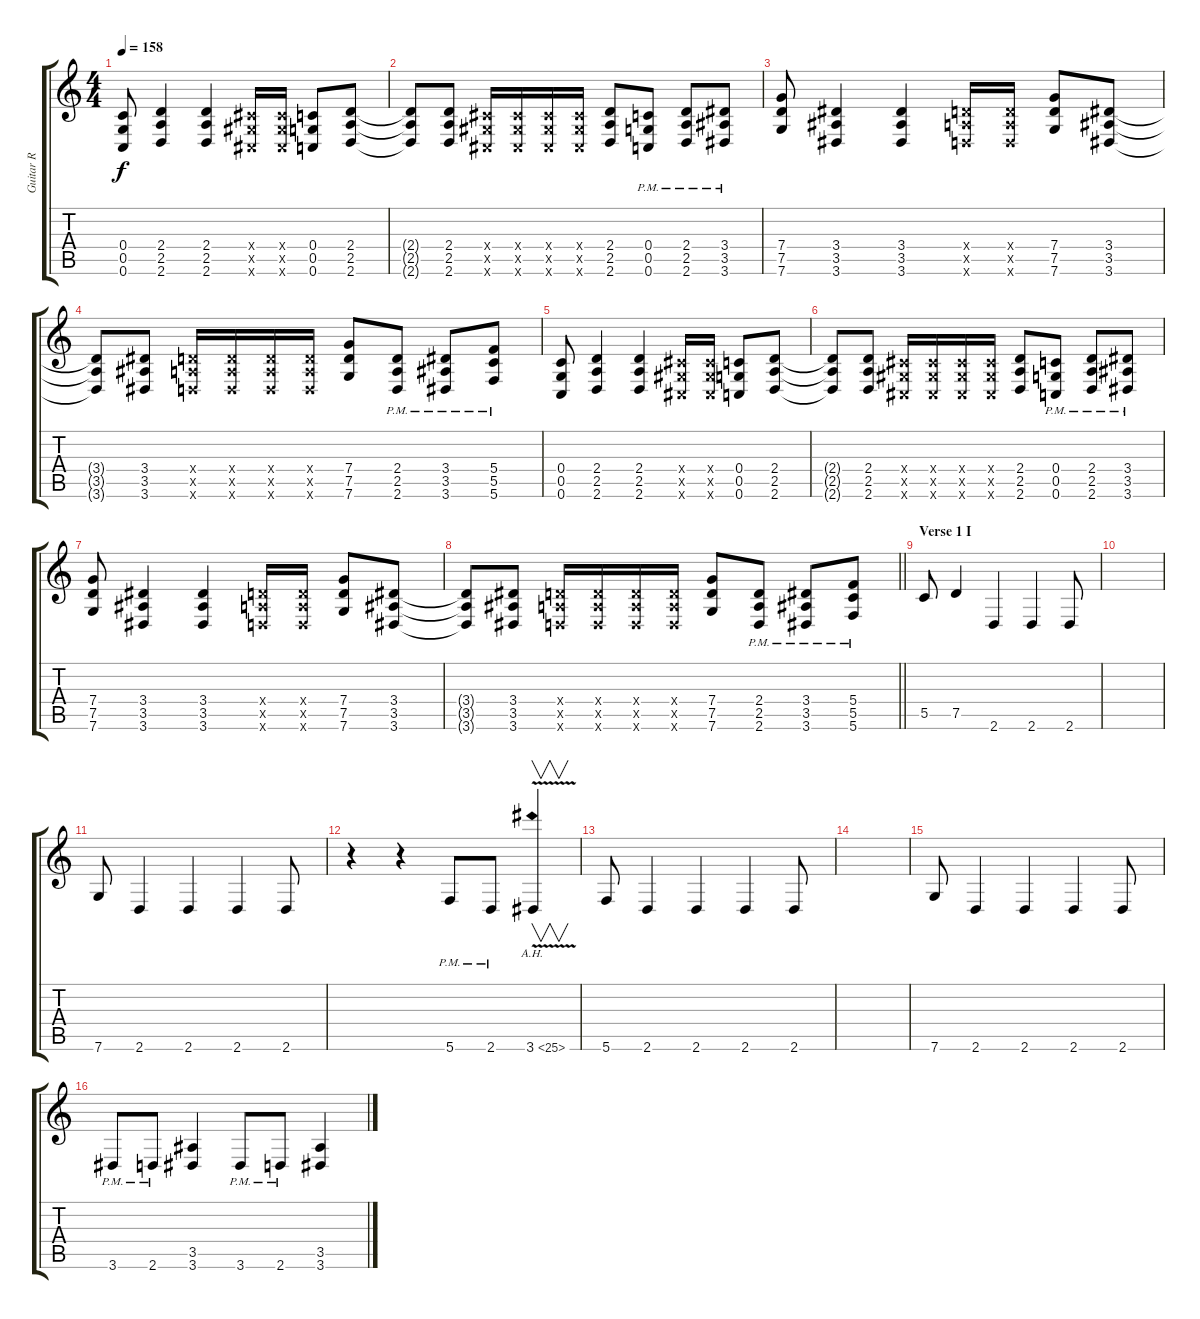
\track ("Guitar R" "Guitar R") {instrument overdrivenguitar}
\staff {score tabs}
\tuning (D4 A3 F3 C3 G2 C2) {hide}
\ts (4 4)
\tempo 158
\clef g2
\ks c
(0.4 0.5 0.6).8{dy f} (2.4 2.5 2.6).4 (2.4 2.5 2.6).4 (1.4{x} 1.5{x} 1.6{x}).16 (1.4{x} 1.5{x} 1.6{x}).16 (0.4 0.5 0.6).8 (2.4 2.5 2.6).8 |
(2.4{t} 2.5{t} 2.6{t}).8 (2.4 2.5 2.6).8 (1.4{x} 1.5{x} 1.6{x}).16 (1.4{x} 1.5{x} 1.6{x}).16 (1.4{x} 1.5{x} 1.6{x}).16 (1.4{x} 1.5{x} 1.6{x}).16 (2.4 2.5 2.6).8 (0.4{pm} 0.5{pm} 0.6{pm}).8 (2.4{pm} 2.5{pm} 2.6{pm}).8 (3.4{pm} 3.5{pm} 3.6{pm}).8 |
(7.4 7.5 7.6).8 (3.4 3.5 3.6).4 (3.4 3.5 3.6).4 (2.4{x} 2.5{x} 2.6{x}).16 (2.4{x} 2.5{x} 2.6{x}).16 (7.4 7.5 7.6).8 (3.4 3.5 3.6).8 |
(3.4{t} 3.5{t} 3.6{t}).8 (3.4 3.5 3.6).8 (2.4{x} 2.5{x} 2.6{x}).16 (2.4{x} 2.5{x} 2.6{x}).16 (2.4{x} 2.5{x} 2.6{x}).16 (2.4{x} 2.5{x} 2.6{x}).16 (7.4 7.5 7.6).8 (2.4{pm} 2.5{pm} 2.6{pm}).8 (3.4{pm} 3.5{pm} 3.6{pm}).8 (5.4{pm} 5.5{pm} 5.6{pm}).8 |
(0.4 0.5 0.6).8 (2.4 2.5 2.6).4 (2.4 2.5 2.6).4 (1.4{x} 1.5{x} 1.6{x}).16 (1.4{x} 1.5{x} 1.6{x}).16 (0.4 0.5 0.6).8 (2.4 2.5 2.6).8 |
(2.4{t} 2.5{t} 2.6{t}).8 (2.4 2.5 2.6).8 (1.4{x} 1.5{x} 1.6{x}).16 (1.4{x} 1.5{x} 1.6{x}).16 (1.4{x} 1.5{x} 1.6{x}).16 (1.4{x} 1.5{x} 1.6{x}).16 (2.4 2.5 2.6).8 (0.4{pm} 0.5{pm} 0.6{pm}).8 (2.4{pm} 2.5{pm} 2.6{pm}).8 (3.4{pm} 3.5{pm} 3.6{pm}).8 |
(7.4 7.5 7.6).8 (3.4 3.5 3.6).4 (3.4 3.5 3.6).4 (2.4{x} 2.5{x} 2.6{x}).16 (2.4{x} 2.5{x} 2.6{x}).16 (7.4 7.5 7.6).8 (3.4 3.5 3.6).8 |
\barLineRight lightlight
(3.4{t} 3.5{t} 3.6{t}).8 (3.4 3.5 3.6).8 (2.4{x} 2.5{x} 2.6{x}).16 (2.4{x} 2.5{x} 2.6{x}).16 (2.4{x} 2.5{x} 2.6{x}).16 (2.4{x} 2.5{x} 2.6{x}).16 (7.4 7.5 7.6).8 (2.4{pm} 2.5{pm} 2.6{pm}).8 (3.4{pm} 3.5{pm} 3.6{pm}).8 (5.4{pm} 5.5{pm} 5.6{pm}).8 |
\section ("" "Verse 1 I")
5.5.8 7.5.4 2.6.4 2.6.4 2.6.8 |
|
7.6.8 2.6.4 2.6.4 2.6.4 2.6.8 |
r.4 r.4 5.6{pm}.8 2.6{pm}.8 3.6{ah 22 v}.4{v} |
5.6.8 2.6.4 2.6.4 2.6.4 2.6.8 |
|
7.6.8 2.6.4 2.6.4 2.6.4 2.6.8 |
3.6{pm}.8 2.6{pm}.8 (3.5 3.6).4 3.6{pm}.8 2.6{pm}.8 (3.5 3.6).4
